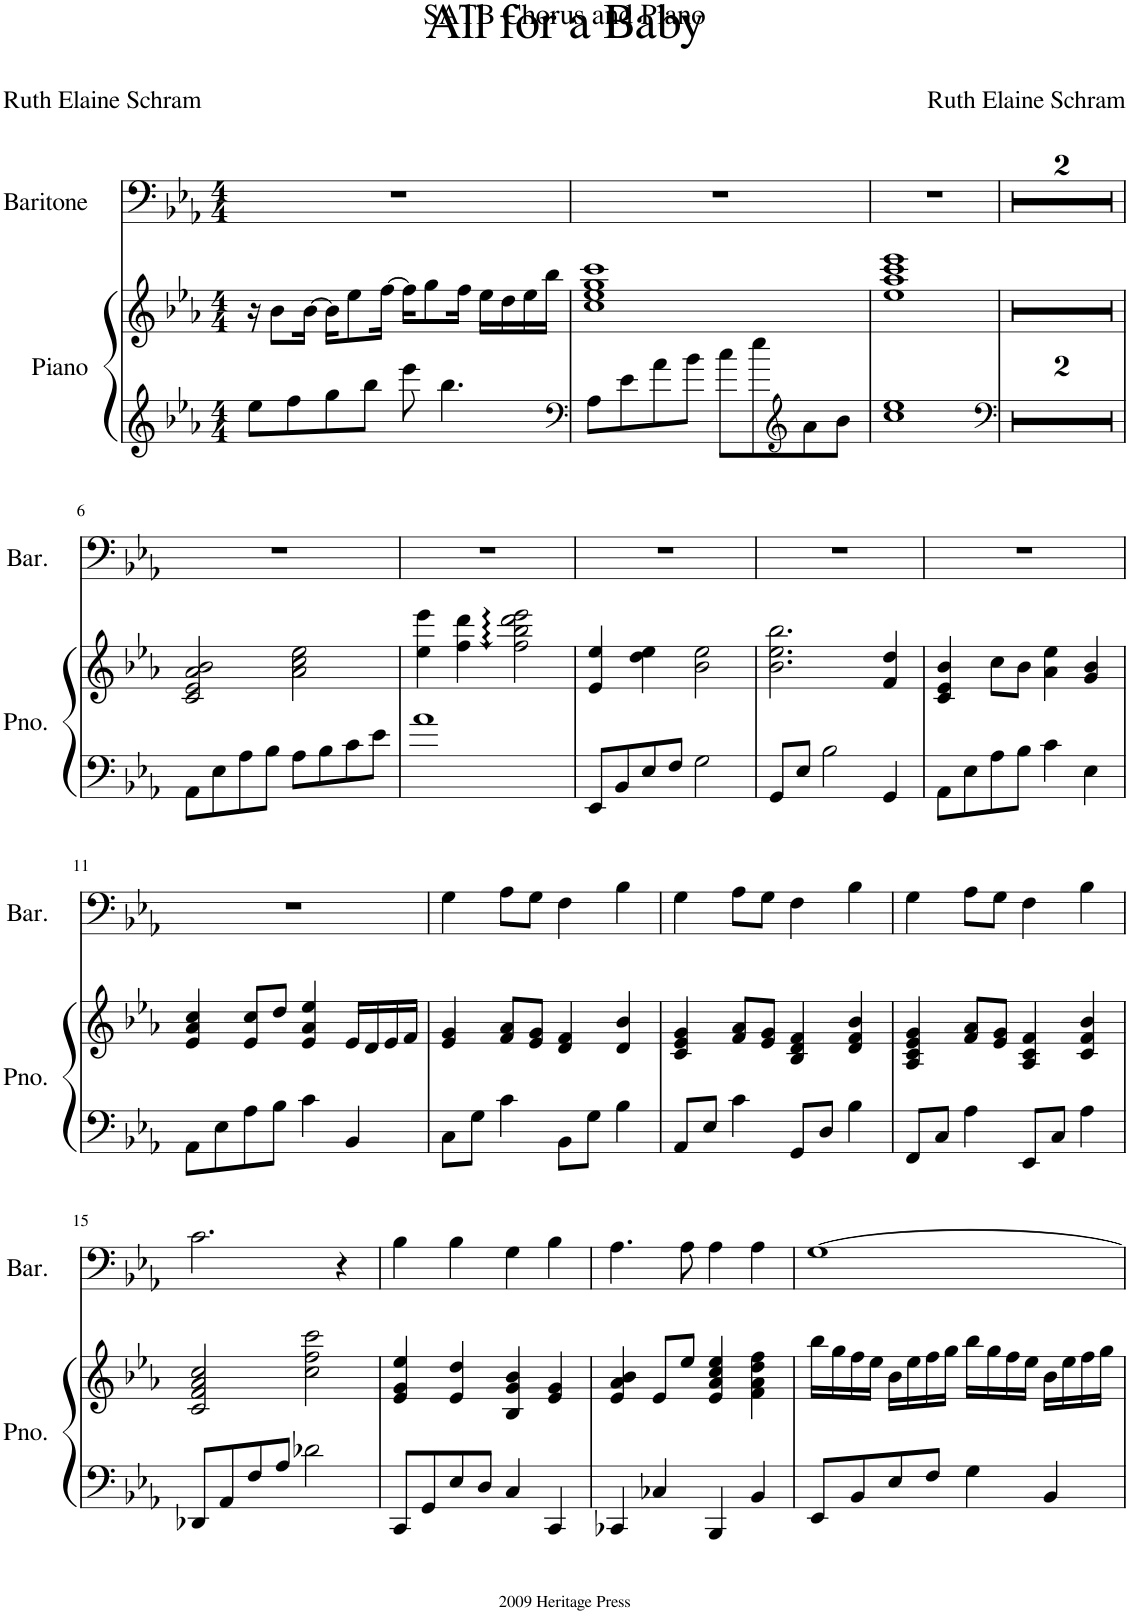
**kern	**kern	**kern
*part2	*part2	*part1
*staff3	*staff2	*staff1
*I"Piano	*	*I"Baritone
*I'Pno.	*	*I'Bar.
*clefG2	*clefG2	*clefF4
*k[b-e-a-]	*k[b-e-a-]	*k[b-e-a-]
*M4/4	*M4/4	*M4/4
=1	=1	=1
8ee-\L	16r	1r
.	8b-\L	.
8ff\	.	.
.	[16b-\Jk	.
8gg\	16b-\KL]	.
.	8ee-\	.
8bb-\J	.	.
.	[16ff\Jk	.
8eee-\	16ff\KL]	.
.	8gg\	.
4.bb-\	.	.
.	16ff\Jk	.
.	16ee-\LL	.
.	16dd\	.
.	16ee-\	.
.	16bb-\JJ	.
=2	=2	=2
*clefF4	*	*
8A-\L	1cc 1ee- 1gg 1ccc	1r
8e-\	.	.
8a-\	.	.
8b-\J	.	.
8cc\L	.	.
8ee-\	.	.
*clefG2	*	*
8a-\	.	.
8b-\J	.	.
=3	=3	=3
1cc 1ee-	1ee- 1aa- 1ccc 1eee-	1r
=4	=4	=4
*clefF4	*	*
1r	1r	1r
=5	=5	=5
1r	1r	1r
!!LO:LB:g=z
=6	=6	=6
8AA-\L	2c/ 2e-/ 2a-/ 2b-/	1r
8E-\	.	.
8A-\	.	.
8B-\J	.	.
8A-\L	2a-\ 2cc\ 2ee-\	.
8B-\	.	.
8c\	.	.
8e-\J	.	.
=7	=7	=7
1a-	4ee-\ 4eee-\	1r
.	4ff\ 4ddd\	.
.	2ff\ 2bb-\ 2ddd\ 2eee-\	.
=8	=8	=8
8EE-/L	4e-/ 4ee-/	1r
8BB-/	.	.
8E-/	4dd\ 4ee-\	.
8F/J	.	.
2G\	2b-\ 2ee-\	.
=9	=9	=9
8GG/L	2.b-\ 2.ee-\ 2.bb-\	1r
8E-/J	.	.
2B-\	.	.
4GG/	4f/ 4dd/	.
=10	=10	=10
8AA-\L	4c/ 4e-/ 4b-/	1r
8E-\	.	.
8A-\	8cc\L	.
8B-\J	8b-\J	.
4c\	4a-\ 4ee-\	.
4E-\	4g/ 4b-/	.
!!LO:LB:g=z
=11	=11	=11
8AA-\L	4e-/ 4a-/ 4cc/	1r
8E-\	.	.
8A-\	8e-/ 8cc/L	.
8B-\J	8dd/J	.
4c\	4e-/ 4a-/ 4ee-/	.
4BB-/	16e-/LL	.
.	16d/	.
.	16e-/	.
.	16f/JJ	.
=12	=12	=12
8C\L	4e-/ 4g/	4G\
8G\J	.	.
4c\	8f/ 8a-/L	8A-\L
.	8e-/ 8g/J	8G\J
8BB-\L	4d/ 4f/	4F\
8G\J	.	.
4B-\	4d/ 4b-/	4B-\
=13	=13	=13
8AA-/L	4c/ 4e-/ 4g/	4G\
8E-/J	.	.
4c\	8f/ 8a-/L	8A-\L
.	8e-/ 8g/J	8G\J
8GG/L	4B-/ 4d/ 4f/	4F\
8D/J	.	.
4B-\	4d/ 4f/ 4b-/	4B-\
=14	=14	=14
8FF/L	4A-/ 4c/ 4e-/ 4g/	4G\
8C/J	.	.
4A-\	8f/ 8a-/L	8A-\L
.	8e-/ 8g/J	8G\J
8EE-/L	4A-/ 4c/ 4f/	4F\
8C/J	.	.
4A-\	4c/ 4f/ 4b-/	4B-\
!!LO:LB:g=z
=15	=15	=15
8DD-X/L	2c/ 2f/ 2a-/ 2cc/	2.c\
8AA-/	.	.
8F/	.	.
8A-/J	.	.
2d-X\	2cc\ 2ff\ 2ccc\	.
.	.	4r
=16	=16	=16
8CC/L	4e-/ 4g/ 4ee-/	4B-\
8GG/	.	.
8E-/	4e-/ 4dd/	4B-\
8D/J	.	.
4C/	4B-/ 4g/ 4b-/	4G\
4CC/	4e-/ 4g/	4B-\
=17	=17	=17
4CC-X/	4e-/ 4a-/ 4b-/	4.A-\
4C-X/	8e-/L	.
.	8ee-/J	8A-\
4BBB-/	4e-/ 4a-/ 4cc/ 4ee-/	4A-\
4BB-/	4f\ 4a-\ 4dd\ 4ff\	4A-\
=	=	=
*-	*-	*-
